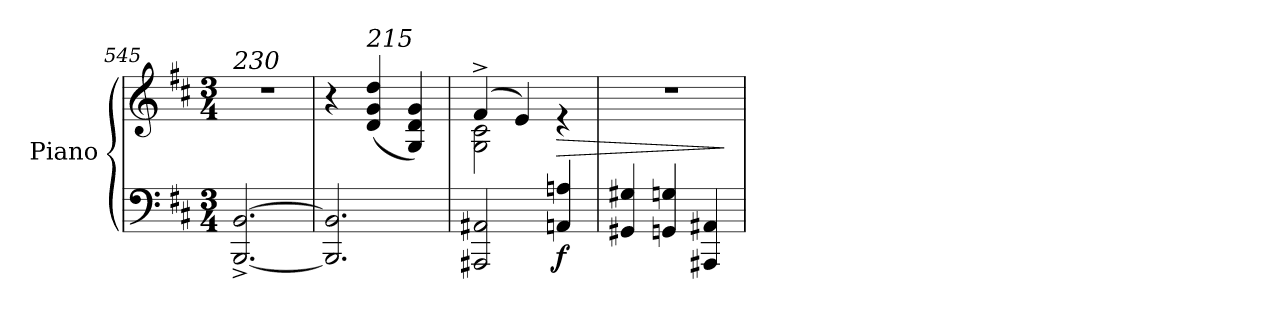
**kern	**kern	**dynam
*part1	*part1	*part1
*staff2	*staff1	*staff1/2
*I"Piano	*	*
*I'Pno	*	*
*clefF4	*clefG2	*
*k[f#c#]	*k[f#c#]	*
*M3/4	*M3/4	*
=545	=545	=545
!	!LO:TX:a:i:t=230	!
[2.BBB/^ [2.BB/^	2.r	.
=546	=546	=546
2.BBB/] 2.BB/]	4r	.
!	!LO:TX:a:i:t=215	!
.	(>4d/ 4g/ 4dd/	.
.	4G/ 4d/ 4g/)	.
=547	=547	=547
*	*^	*
2AAA#X/ 2AA#X/	(4f#^/	2G\ 2c#\	.
.	4e/)	.	.
!	!	!	!LO:HP:b
!	!	!	!LO:DY:n=1:b=2
4AAn/ 4An/	4re	4ryy	> f
*	*v	*v	*
=548	=548	=548
4GG#X/ 4G#X/	2.r	.
4GGn/ 4Gn/	.	.
4AAA#X/ 4AA#X/	.	.
.	.	]
=	=	=
*-	*-	*-
